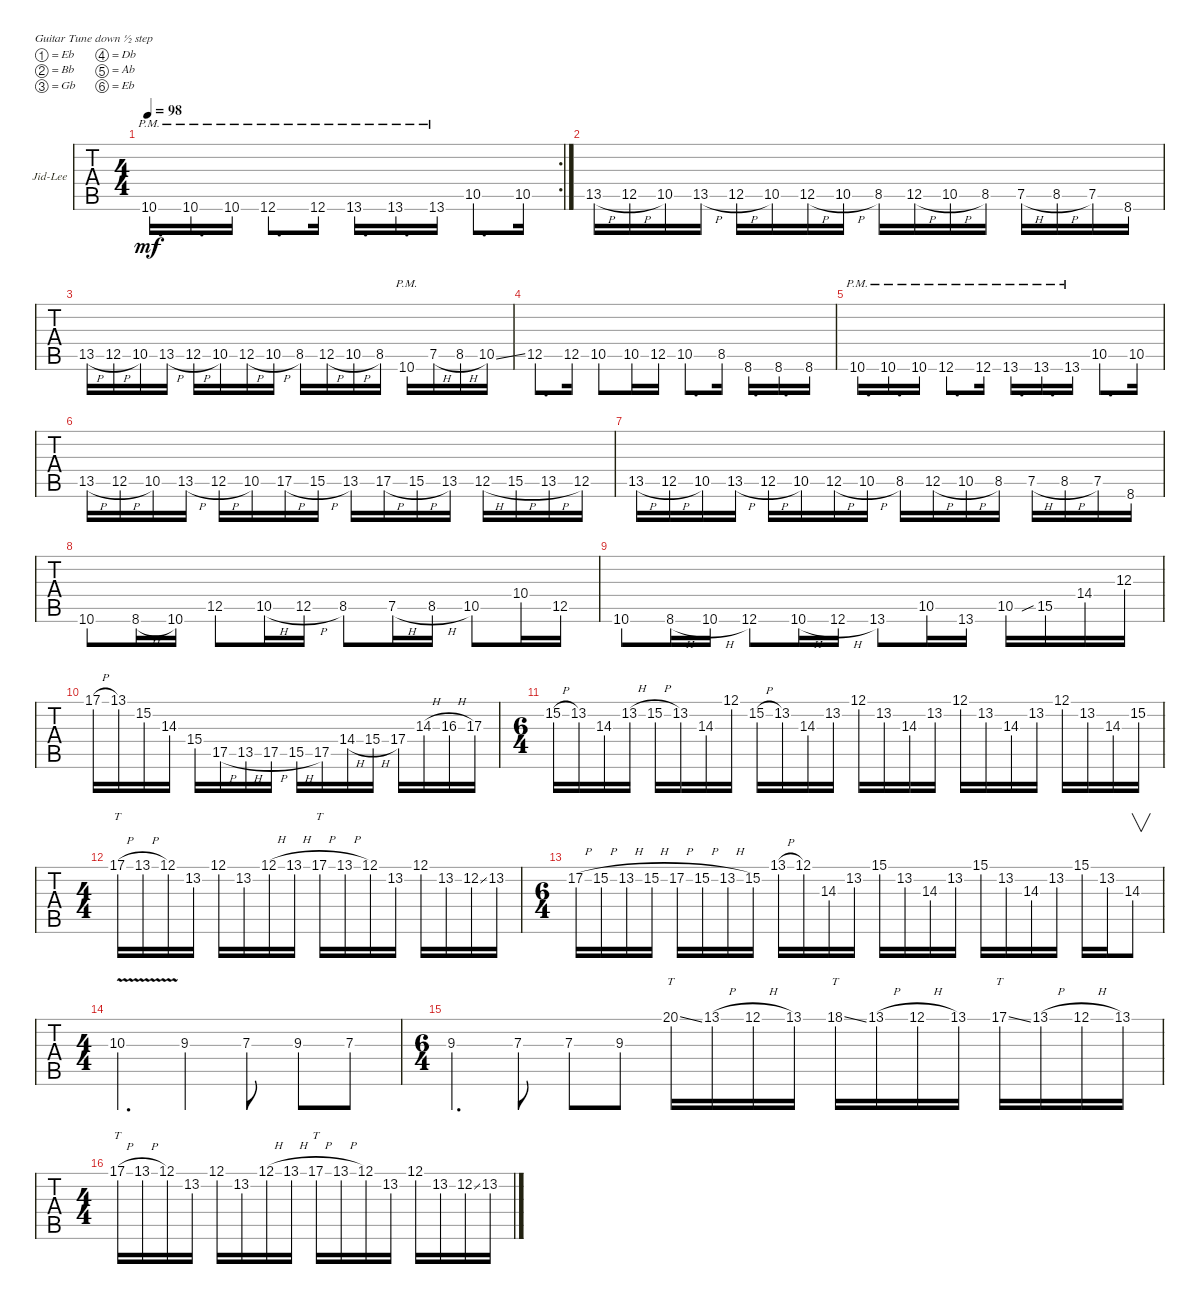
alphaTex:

\defaultSystemsLayout 4
\bracketExtendMode groupsimilarinstruments
\firstSystemTrackNameOrientation horizontal
\otherSystemsTrackNameOrientation horizontal
\track ("Jid-Lee" "Jid-Lee") {instrument distortionguitar}
\staff {tabs}
\tuning (Eb4 Bb3 Gb3 Db3 Ab2 Eb2)
\rc 2
\ts (4 4)
\tempo 98
\clef g2
\ks c
10.6{pm}.16{d dy mf} 10.6{pm}.16{d} 10.6{pm}.16 12.6{pm}.8{d} 12.6{pm}.16 13.6{pm}.16{d} 13.6{pm}.16{d} 13.6{pm}.16 10.5.8{d} 10.5.16 |
13.5{h}.16 12.5{h}.16 10.5.16 13.5{h}.16 12.5{h}.16 10.5.16 12.5{h}.16 10.5{h}.16 8.5.16 12.5{h}.16 10.5{h}.16 8.5.16 7.5{h}.16 8.5{h}.16 7.5.16 8.6.16 |
13.5{h}.16 12.5{h}.16 10.5.16 13.5{h}.16 12.5{h}.16 10.5.16 12.5{h}.16 10.5{h}.16 8.5.16 12.5{h}.16 10.5{h}.16 8.5.16 10.6{pm}.16 7.5{h}.16 8.5{h}.16 10.5{ss}.16 |
12.5.8{d} 12.5.16 10.5.8 10.5.16 12.5.16 10.5.8{d} 8.5.16 8.6.16{d} 8.6.16{d} 8.6.16 |
10.6{pm}.16{d} 10.6{pm}.16{d} 10.6{pm}.16 12.6{pm}.8{d} 12.6{pm}.16 13.6{pm}.16{d} 13.6{pm}.16{d} 13.6{pm}.16 10.5.8{d} 10.5.16 |
13.5{h}.16 12.5{h}.16 10.5.16 13.5{h}.16 12.5{h}.16 10.5.16 17.5{h}.16 15.5{h}.16 13.5.16 17.5{h}.16 15.5{h}.16 13.5.16 12.5{h}.16 15.5{h}.16 13.5{h}.16 12.5.16 |
13.5{h}.16 12.5{h}.16 10.5.16 13.5{h}.16 12.5{h}.16 10.5.16 12.5{h}.16 10.5{h}.16 8.5.16 12.5{h}.16 10.5{h}.16 8.5.16 7.5{h}.16 8.5{h}.16 7.5.16 8.6.16 |
10.6.8 8.6{h}.16 10.6.16 12.5.8 10.5{h}.16 12.5{h}.16 8.5.8 7.5{h}.16 8.5{h}.16 10.5.8 10.4.16 12.5.16 |
10.6.8 8.6{h}.16 10.6{h}.16 12.6.8 10.6{h}.16 12.6{h}.16 13.6.8 10.5.16 13.6.16 10.5.16 15.5{sib}.16 14.4.16 12.3.16 |
17.1{h}.16 13.1.16 15.2.16 14.3.16 15.4.16 17.5{h}.16 13.5{h}.16 17.5{h}.16 15.5{h}.16 17.5.16 14.4{h}.16 15.4{h}.16 17.4.16 14.3{h}.16 16.3{h}.16 17.3.16 |
\ts (6 4)
15.2{h}.16 13.2.16 14.3.16 13.2{h}.16 15.2{h}.16 13.2.16 14.3.16 12.1.16 15.2{h}.16 13.2.16 14.3.16 13.2.16 12.1.16 13.2.16 14.3.16 13.2.16 12.1.16 13.2.16 14.3.16 13.2.16 12.1.16 13.2.16 14.3.16 15.2.16 |
\ts (4 4)
17.1{h}.16{tt} 13.1{h}.16 12.1.16 13.2.16 12.1.16 13.2.16 12.1{h}.16 13.1{h}.16 17.1{h}.16{tt} 13.1{h}.16 12.1.16 13.2.16 12.1.16 13.2.16 12.2{ss}.16 13.2.16 |
\ts (6 4)
17.2{h}.16 15.2{h}.16 13.2{h}.16 15.2{h}.16 17.2{h}.16 15.2{h}.16 13.2{h}.16 15.2.16 13.1{h}.16 12.1.16 14.3.16 13.2.16 15.1.16 13.2.16 14.3.16 13.2.16 15.1.16 13.2.16 14.3.16 13.2.16 15.1.16 13.2.16 14.3.8{v} |
\ts (4 4)
10.3{v}.4{d} 9.3.4 7.3.8 9.3.8 7.3.8 |
\ts (6 4)
9.3.4{d} 7.3.8 7.3.8 9.3.8 20.1{ss}.16{tt} 13.1{h}.16 12.1{h}.16 13.1.16 18.1{ss}.16{tt} 13.1{h}.16 12.1{h}.16 13.1.16 17.1{ss}.16{tt} 13.1{h}.16 12.1{h}.16 13.1.16 |
\ts (4 4)
17.1{h}.16{tt} 13.1{h}.16 12.1.16 13.2.16 12.1.16 13.2.16 12.1{h}.16 13.1{h}.16 17.1{h}.16{tt} 13.1{h}.16 12.1.16 13.2.16 12.1.16 13.2.16 12.2{ss}.16 13.2{h}.16
